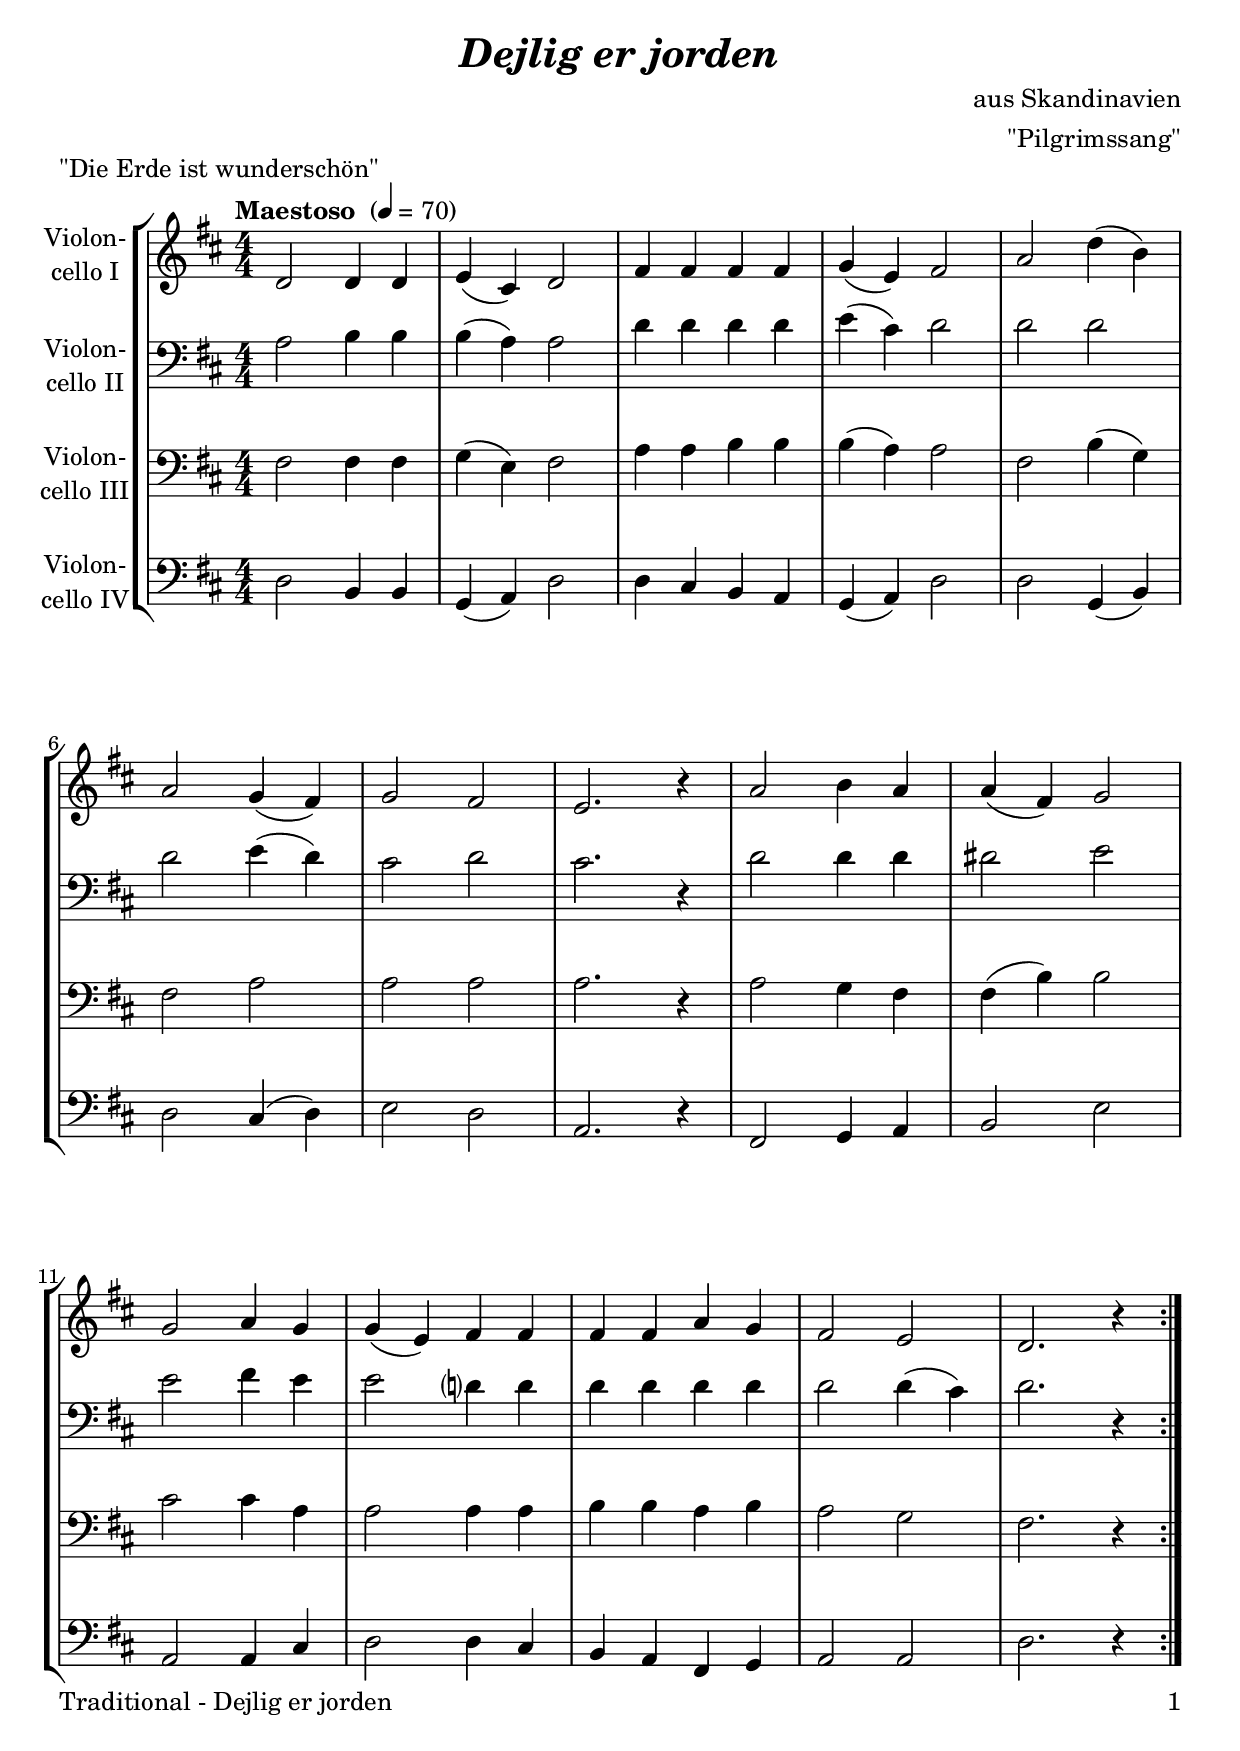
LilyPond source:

\version "2.24.1"
\include "deutsch.ly"

#(set-global-staff-size 22)

\header {
  title     = \markup \bold \italic "Dejlig er jorden"
  composer  = "aus Skandinavien"
  arranger  = "\"Pilgrimssang\""
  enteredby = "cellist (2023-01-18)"
  piece     = "\"Die Erde ist wunderschön\""
}

voiceconsts = {
  \key es \major
  \time 4/4
  \clef "bass"
  \numericTimeSignature
  \compressEmptyMeasures
  % Set default beaming for all staves
%  \set Timing.beamExceptions = #'()
%  \set Timing.baseMoment     = #(ly:make-moment 1 4)
%  \set Timing.beatStructure  = #'(1 1 1)
  \tempo "Maestoso " 4=70
}

mist = "string ensemble 1"
mivl = "violin"
miba = "cello"
mipz = "pizzicato strings"

dsaf = \mark \markup \box \italic "Dal Segno al Fine"
fine = \mark \markup \box \italic "Fine"

va = \relative c' {
  \voiceconsts
  \clef "treble"
  
  \repeat volta 2 {
    es2 es4 es
    f( d) es2
    g4 g g g
    as( f) g2
    b es4( c)
    b2 as4( g)

    as2 g
    f2. r4
    b2 c4 b
    b( g) as2
    as b4 as

    as( f) g g
    g g b as
    g2 f
    es2. r4
  }
}

vb = \relative c' {
  \voiceconsts

  \repeat volta 2 {
    b2 c4 c
    c( b) b2
    es4 es es es
    f( d) es2
    es es
    es f4( es)

    d2 es
    d2. r4
    es2 es4 es
    e2 f
    f g4 f

    f2 es?4 es
    es es es es
    es2 es4( d)
    es2. r4
  }
}

vc = \relative c' {
  \voiceconsts
  
  \repeat volta 2 {
    g2 g4 g
    as( f) g2
    b4 b c c
    c( b) b2
    g c4( as)
    g2 b

    b b b2. r4
    b2 as4 g
    g( c) c2
    d d4 b

    b2 b4 b
    c c b c
    b2 as
    g2. r4
  }
}

vd = \relative c {
  \voiceconsts
  
  \repeat volta 2 {
    es2 c4 c
    as( b) es2
    es4 d c b
    as( b) es2
    es as,4( c)
    es2 d4( es)

    f2 es
    b2. r4
    g2 as4 b
    c2 f
    b, b4 d

    es2 es4 d
    c b g as
    b2 b
    es2. r4
  }
}


music = \new StaffGroup <<
      \new Staff {
	\set Staff.midiInstrument = \miba
	\set Staff.instrumentName = \markup \center-column { "Violon-" "cello I" }
	\transpose es d { \va }
      }

      \new Staff {
	\set Staff.midiInstrument = \miba
	\set Staff.instrumentName = \markup \center-column { "Violon-" "cello II" }
	\transpose es d { \vb }
      }

      \new Staff {
	\set Staff.midiInstrument = \miba
	\set Staff.instrumentName = \markup \center-column { "Violon-" "cello III" }
	\transpose es d { \vc }
      }

      \new Staff {
	\set Staff.midiInstrument = \miba
	\set Staff.instrumentName = \markup \center-column { "Violon-" "cello IV" }
	\transpose es d { \vd }
      }
>>

\book {
  \paper {
    print-page-number = ##t
    print-first-page-number = ##t
    ragged-last-bottom = ##f
    oddHeaderMarkup = \markup \null
    evenHeaderMarkup = \markup \null
    oddFooterMarkup = \markup {
      \fill-line {
        \if \should-print-page-number
        "Traditional - Dejlig er jorden" \fromproperty #'page:page-number-string
      }
    }
    evenFooterMarkup = \oddFooterMarkup
  } \score {
    \music
    \layout {}
  }

  \score {
    \unfoldRepeats \music

    \midi {
      \context {
        \Score
      }
    }
  }
}